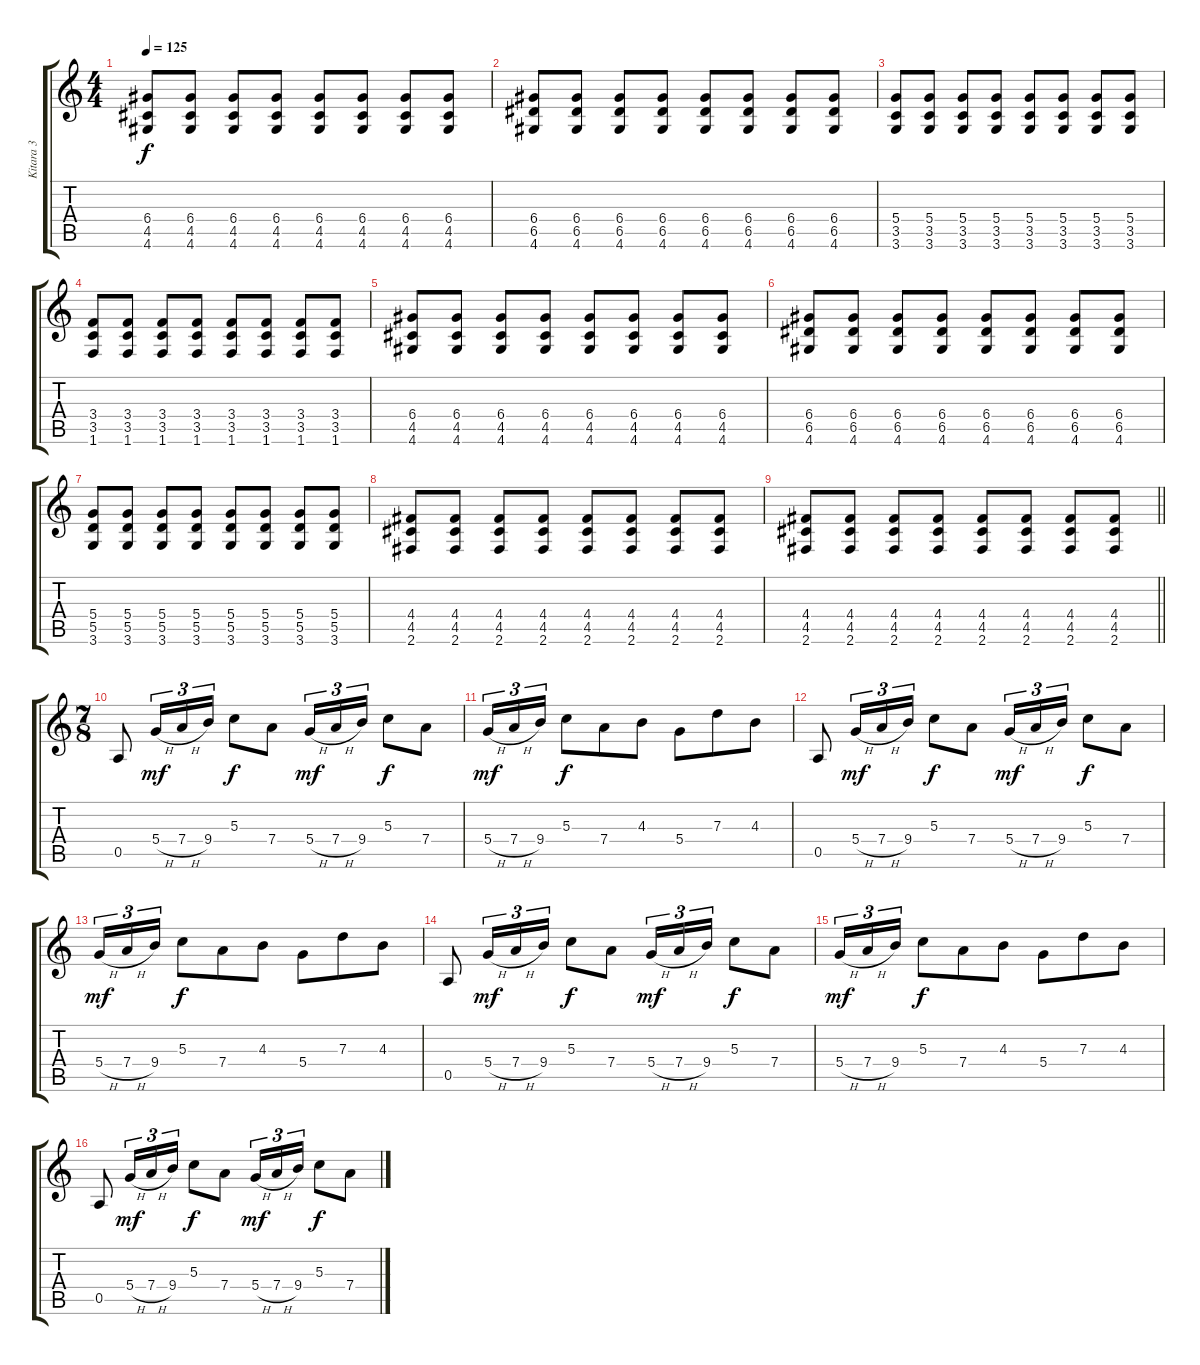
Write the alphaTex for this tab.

\track ("Kitara 3" "Kitara 3") {instrument overdrivenguitar}
\staff {score tabs}
\tuning (E4 B3 G3 D3 A2 E2) {hide}
\ts (4 4)
\tempo 125
\clef g2
\ks c
(6.4 4.5 4.6).8{dy f} (6.4 4.5 4.6).8 (6.4 4.5 4.6).8 (6.4 4.5 4.6).8 (6.4 4.5 4.6).8 (6.4 4.5 4.6).8 (6.4 4.5 4.6).8 (6.4 4.5 4.6).8 |
(6.4 6.5 4.6).8 (6.4 6.5 4.6).8 (6.4 6.5 4.6).8 (6.4 6.5 4.6).8 (6.4 6.5 4.6).8 (6.4 6.5 4.6).8 (6.4 6.5 4.6).8 (6.4 6.5 4.6).8 |
(5.4 3.5 3.6).8 (5.4 3.5 3.6).8 (5.4 3.5 3.6).8 (5.4 3.5 3.6).8 (5.4 3.5 3.6).8 (5.4 3.5 3.6).8 (5.4 3.5 3.6).8 (5.4 3.5 3.6).8 |
(3.4 3.5 1.6).8 (3.4 3.5 1.6).8 (3.4 3.5 1.6).8 (3.4 3.5 1.6).8 (3.4 3.5 1.6).8 (3.4 3.5 1.6).8 (3.4 3.5 1.6).8 (3.4 3.5 1.6).8 |
(6.4 4.5 4.6).8 (6.4 4.5 4.6).8 (6.4 4.5 4.6).8 (6.4 4.5 4.6).8 (6.4 4.5 4.6).8 (6.4 4.5 4.6).8 (6.4 4.5 4.6).8 (6.4 4.5 4.6).8 |
(6.4 6.5 4.6).8 (6.4 6.5 4.6).8 (6.4 6.5 4.6).8 (6.4 6.5 4.6).8 (6.4 6.5 4.6).8 (6.4 6.5 4.6).8 (6.4 6.5 4.6).8 (6.4 6.5 4.6).8 |
(5.4 5.5 3.6).8 (5.4 5.5 3.6).8 (5.4 5.5 3.6).8 (5.4 5.5 3.6).8 (5.4 5.5 3.6).8 (5.4 5.5 3.6).8 (5.4 5.5 3.6).8 (5.4 5.5 3.6).8 |
(4.4 4.5 2.6).8 (4.4 4.5 2.6).8 (4.4 4.5 2.6).8 (4.4 4.5 2.6).8 (4.4 4.5 2.6).8 (4.4 4.5 2.6).8 (4.4 4.5 2.6).8 (4.4 4.5 2.6).8 |
\barLineRight lightlight
(4.4 4.5 2.6).8 (4.4 4.5 2.6).8 (4.4 4.5 2.6).8 (4.4 4.5 2.6).8 (4.4 4.5 2.6).8 (4.4 4.5 2.6).8 (4.4 4.5 2.6).8 (4.4 4.5 2.6).8 |
\ts (7 8)
\section ("" "")
0.5.8 5.4{h}.16{tu (3 2) dy mf} 7.4{h}.16{tu (3 2)} 9.4.16{tu (3 2)} 5.3.8{dy f} 7.4.8 5.4{h}.16{tu (3 2) dy mf} 7.4{h}.16{tu (3 2)} 9.4.16{tu (3 2)} 5.3.8{dy f} 7.4.8 |
5.4{h}.16{tu (3 2) dy mf} 7.4{h}.16{tu (3 2)} 9.4.16{tu (3 2)} 5.3.8{dy f} 7.4.8 4.3.8 5.4.8 7.3.8 4.3.8 |
0.5.8 5.4{h}.16{tu (3 2) dy mf} 7.4{h}.16{tu (3 2)} 9.4.16{tu (3 2)} 5.3.8{dy f} 7.4.8 5.4{h}.16{tu (3 2) dy mf} 7.4{h}.16{tu (3 2)} 9.4.16{tu (3 2)} 5.3.8{dy f} 7.4.8 |
5.4{h}.16{tu (3 2) dy mf} 7.4{h}.16{tu (3 2)} 9.4.16{tu (3 2)} 5.3.8{dy f} 7.4.8 4.3.8 5.4.8 7.3.8 4.3.8 |
0.5.8 5.4{h}.16{tu (3 2) dy mf} 7.4{h}.16{tu (3 2)} 9.4.16{tu (3 2)} 5.3.8{dy f} 7.4.8 5.4{h}.16{tu (3 2) dy mf} 7.4{h}.16{tu (3 2)} 9.4.16{tu (3 2)} 5.3.8{dy f} 7.4.8 |
5.4{h}.16{tu (3 2) dy mf} 7.4{h}.16{tu (3 2)} 9.4.16{tu (3 2)} 5.3.8{dy f} 7.4.8 4.3.8 5.4.8 7.3.8 4.3.8 |
0.5.8 5.4{h}.16{tu (3 2) dy mf} 7.4{h}.16{tu (3 2)} 9.4.16{tu (3 2)} 5.3.8{dy f} 7.4.8 5.4{h}.16{tu (3 2) dy mf} 7.4{h}.16{tu (3 2)} 9.4.16{tu (3 2)} 5.3.8{dy f} 7.4.8
